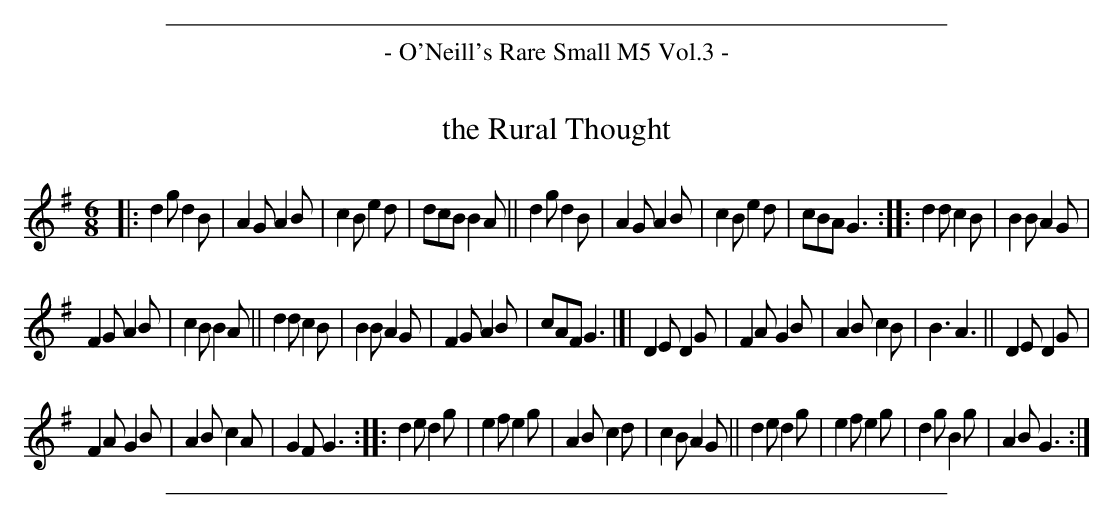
X:1
T: the Rural Thought
M: 6/8
L: 1/8
K: G
|:\
d2g d2B | A2G A2B | c2B e2d | dcB B2A || d2g d2B | A2G A2B | c2B e2d | cBA G3 :: d2d c2B | B2B A2G |
F2G A2B | c2B B2A || d2d c2B | B2B A2G | F2G A2B | cAF G3 |[| D2E D2G | F2A G2B | A2B c2B | B3 A3 || D2E D2G |
F2A G2B | A2B c2A | G2F G3 :: d2e d2g | e2f e2g | A2B c2d | c2B A2G || d2e d2g | e2f e2g | d2g B2g | A2B G3 :|
